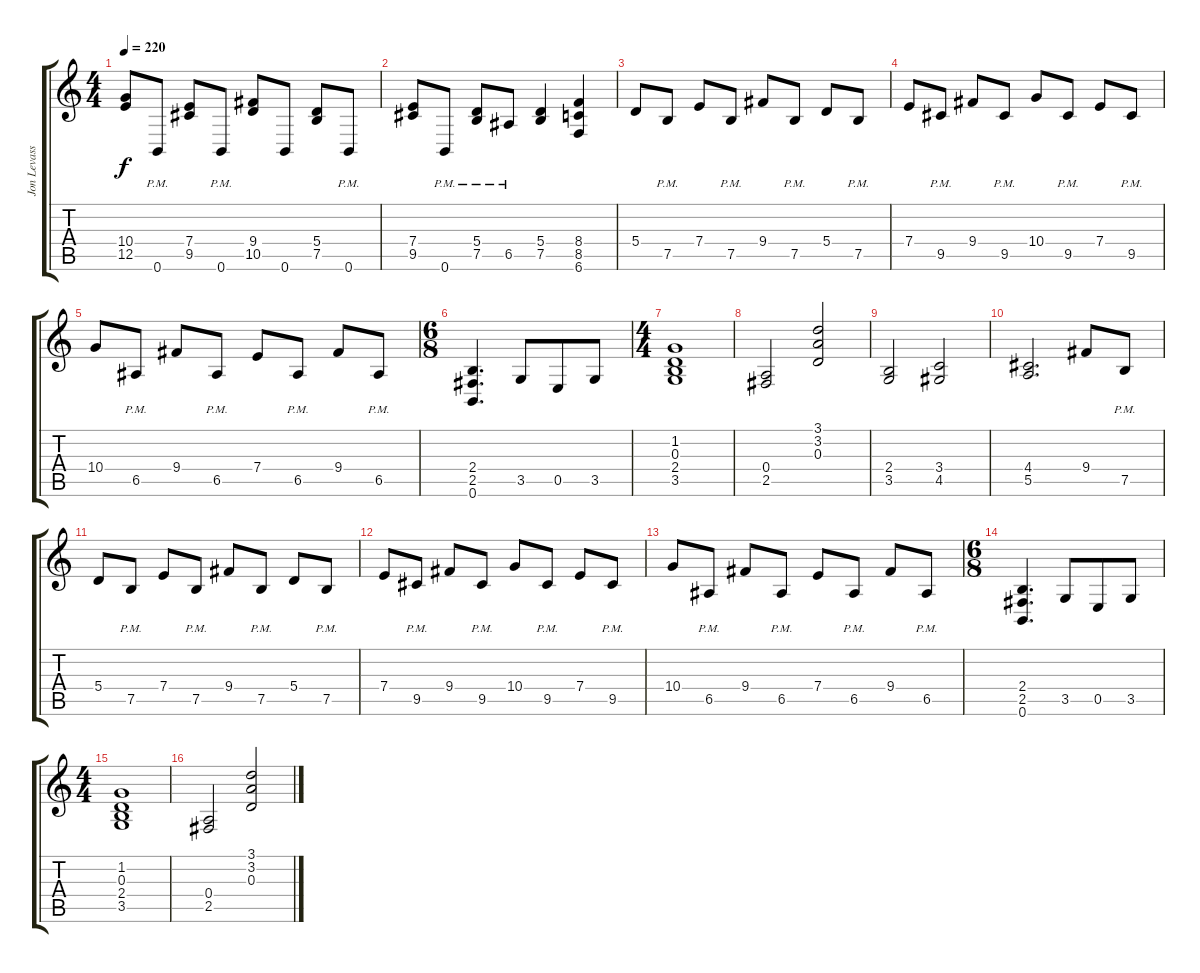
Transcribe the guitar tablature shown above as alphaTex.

\track ("Jon Levasseur" "Jon Levass") {instrument distortionguitar}
\staff {score tabs}
\tuning (B3 Gb3 D3 A2 E2 B1) {hide}
\ts (4 4)
\tempo 220
\clef g2
\ks c
(10.4 12.5).8{dy f} 0.6{pm}.8 (7.4 9.5).8 0.6{pm}.8 (9.4 10.5).8 0.6.8 (5.4 7.5).8 0.6{pm}.8 |
(7.4 9.5).8 0.6{pm}.8 (5.4{pm} 7.5{pm}).8 6.5{pm}.8 (5.4 7.5).4 (8.4 8.5 6.6).4 |
5.4.8 7.5{pm}.8 7.4.8 7.5{pm}.8 9.4.8 7.5{pm}.8 5.4.8 7.5{pm}.8 |
7.4.8 9.5{pm}.8 9.4.8 9.5{pm}.8 10.4.8 9.5{pm}.8 7.4.8 9.5{pm}.8 |
10.4.8 6.5{pm}.8 9.4.8 6.5{pm}.8 7.4.8 6.5{pm}.8 9.4.8 6.5{pm}.8 |
\ts (6 8)
(2.4 2.5 0.6).4{d} 3.5.8 0.5.8 3.5.8 |
\ts (4 4)
(1.2 0.3 2.4 3.5).1 |
(0.4 2.5).2 (3.1 3.2 0.3).2 |
(2.4 3.5).2 (3.4 4.5).2 |
(4.4 5.5).2{d} 9.4.8 7.5{pm}.8 |
5.4.8 7.5{pm}.8 7.4.8 7.5{pm}.8 9.4.8 7.5{pm}.8 5.4.8 7.5{pm}.8 |
7.4.8 9.5{pm}.8 9.4.8 9.5{pm}.8 10.4.8 9.5{pm}.8 7.4.8 9.5{pm}.8 |
10.4.8 6.5{pm}.8 9.4.8 6.5{pm}.8 7.4.8 6.5{pm}.8 9.4.8 6.5{pm}.8 |
\ts (6 8)
(2.4 2.5 0.6).4{d} 3.5.8 0.5.8 3.5.8 |
\ts (4 4)
(1.2 0.3 2.4 3.5).1 |
(0.4 2.5).2 (3.1 3.2 0.3).2
